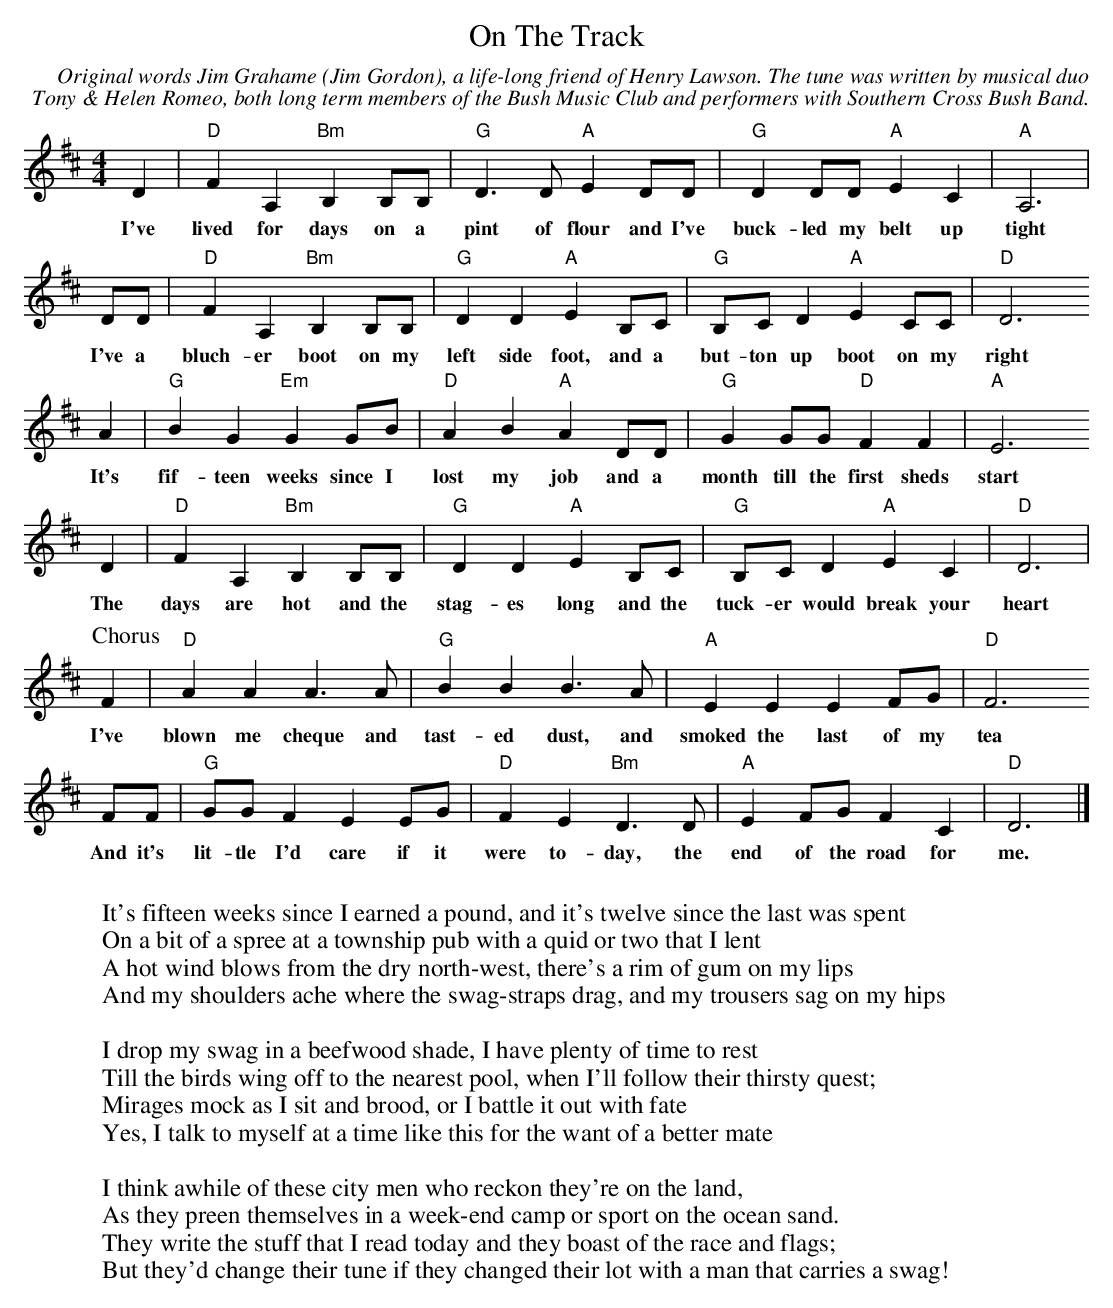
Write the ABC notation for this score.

X:1
T:On The Track
C:Original words Jim Grahame (Jim Gordon), a life-long friend of Henry Lawson. The tune was written by musical duo
C:Tony & Helen Romeo, both long term members of the Bush Music Club and performers with Southern Cross Bush Band.
M:4/4
L:1/4
K:D
D|"D"FA,"Bm"B,B,/B,/|"G"D>D"A"ED/D/|"G"DD/2D/2"A"EC|"A"A,3|
w:I've lived for days on a pint of flour and I've buck-led my belt up tight
D/D/|"D"FA,"Bm"B,B,/B,/|"G"DD"A"EB,/C/|"G"B,/C/D"A"EC/C/|"D"D3
w:I've a bluch-er boot on my left side foot, and a but-ton up boot on my right
A|"G"BG"Em"GG/B/|"D"AB"A"AD/D/|"G"GG/2G/2"D"FF|"A"E3
w:It's fif-teen weeks since I lost my job and a month till the first sheds start
D|"D"FA,"Bm"B,B,/B,/|"G"DD"A"EB,/C/|"G"B,/C/D"A"EC|"D"D3|
w:The days are hot and the stag-es long and the tuck-er would break your heart
P:Chorus
F|"D"AAA>A|"G"BBB>A|"A"EEEF/G/|"D"F3
w:I've blown me cheque and tast-ed dust, and smoked the last of my tea
F/F/|"G"G/G/FEE/G/|"D"FE"Bm"D>D|"A"EF/G/FC|"D"D3|]
w:And it's lit-tle I'd care if it were to-day, the end of the road for me.
W:
W:It's fifteen weeks since I earned a pound, and it's twelve since the last was spent
W:On a bit of a spree at a township pub with a quid or two that I lent
W:A hot wind blows from the dry north-west, there's a rim of gum on my lips
W:And my shoulders ache where the swag-straps drag, and my trousers sag on my hips
W:
W:I drop my swag in a beefwood shade, I have plenty of time to rest
W:Till the birds wing off to the nearest pool, when I'll follow their thirsty quest;
W:Mirages mock as I sit and brood, or I battle it out with fate
W:Yes, I talk to myself at a time like this for the want of a better mate
W:
W:I think awhile of these city men who reckon they're on the land,
W:As they preen themselves in a week-end camp or sport on the ocean sand.
W:They write the stuff that I read today and they boast of the race and flags;
W:But they'd change their tune if they changed their lot with a man that carries a swag!
